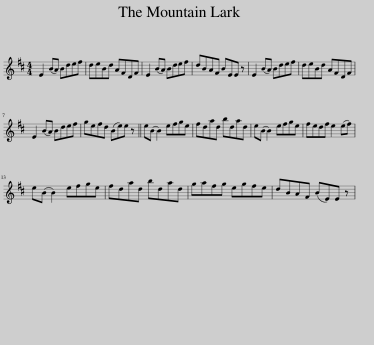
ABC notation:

X:1
L:1/8
M:4/4
I:linebreak $
K:D
V:1 treble
V:1
 E2 (BA) Bdef | deBd AFDF | E2 (BA) Bdef | dBAF BEE z | E2 (BA) Bdef | %5
 deBd AFDF |$ E2 (BA) Bdef | gefd (Be)e z || e(B B2) efge | fdad bdad | %10
 e(B B2) efge | fedf e2 (ef) |$ e(B B2) efge | fdad bdad | gafg egfe | %15
 dBAF (BE)E z | %16
